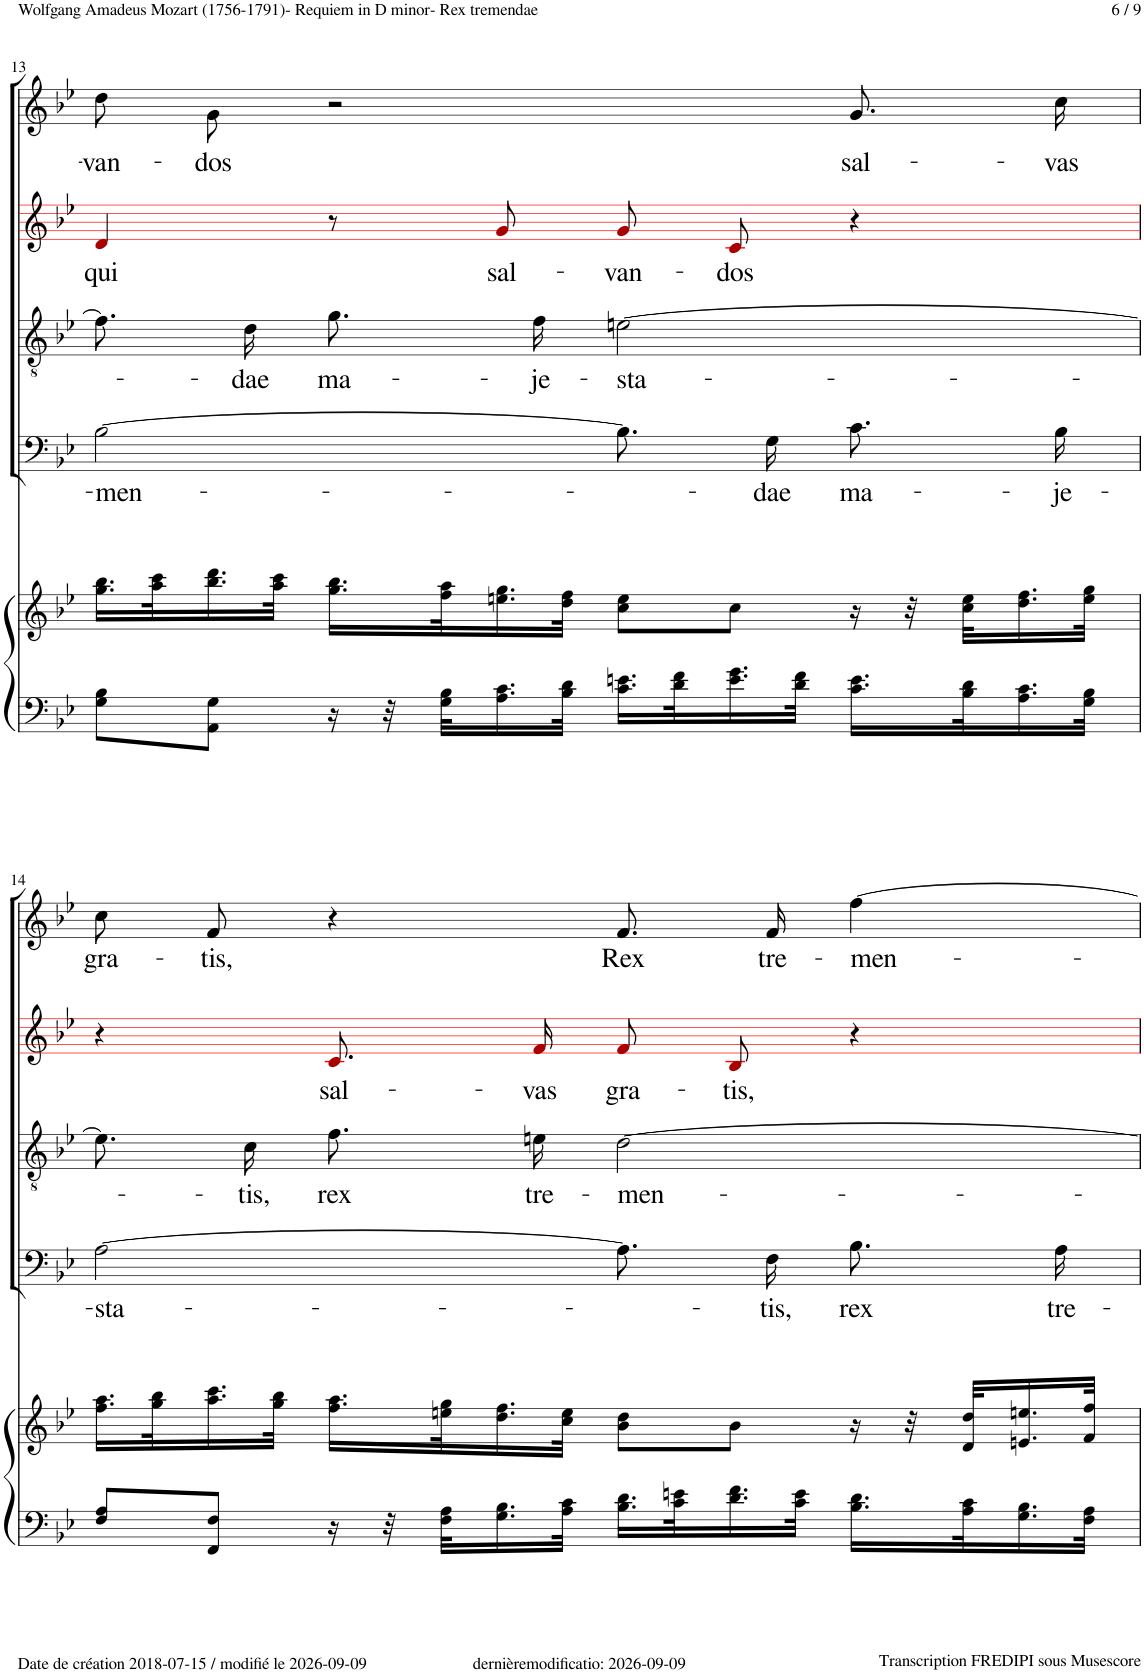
**kern	**kern	**kern	**text	**kern	**text	**kern	**text	**kern	**text
*part5	*part5	*part4	*part4	*part3	*part3	*part2	*part2	*part1	*part1
*staff6	*staff5	*staff4	*staff4	*staff3	*staff3	*staff2	*staff2	*staff1	*staff1
*I"Piano	*	*I"Bass	*	*I"Tenor	*	*I"Alto	*	*I"Soprano	*
*I'Pno	*	*	*	*	*	*	*	*	*
!!LO:PB:g=z
*clefF4	*clefG2	*clefF4	*	*clefGv2	*	*clefG2	*	*clefG2	*
*	*	*	*	*	*	*ITrd1c2	*	*	*
*k[b-e-]	*k[b-e-]	*k[b-e-]	*	*k[b-e-]	*	*k[b-e-]	*	*k[b-e-]	*
*M8/8	*M8/8	*M8/8	*	*M8/8	*	*M8/8	*	*M8/8	*
*met(c)	*met(c)	*met(c)	*	*met(c)	*	*met(c)	*	*met(c)	*
=13	=13	=13	=13	=13	=13	=13	=13	=13	=13
!	!	!	!LO:LY:b	!	!	!	!LO:LY:b	!	!LO:LY:b
8G\ 8B-\L	16.gg\ 16.bb-\LL	[2B-!\	-men-	8.f!\L]	.	4d!i/	qui	8dd!\L	-van-
.	32aa\ 32ccc\K	.	.	.	.	.	.	.	.
!	!	!	!	!	!	!	!	!	!LO:LY:b
8AA\ 8G\J	16.bb-\ 16.ddd\	.	.	.	.	.	.	8g!\J	-dos
!	!	!	!	!	!LO:LY:b	!	!	!	!
.	.	.	.	16d!\K	-dae	.	.	.	.
.	32aa\ 32ccc\JJk	.	.	.	.	.	.	.	.
!	!	!	!	!	!LO:LY:b	!	!	!	!
16r	16.gg\ 16.bb-\LL	.	.	8.g!\	ma-	8r	.	2r	.
32r	.	.	.	.	.	.	.	.	.
32G\ 32B-\KLL	32ff\ 32aa\K	.	.	.	.	.	.	.	.
!	!	!	!	!	!	!	!LO:LY:b	!	!
16.A\ 16.c\	16.een\ 16.gg\	.	.	.	.	8g!i/L	sal-	.	.
!	!	!	!	!	!LO:LY:b	!	!	!	!
.	.	.	.	16f!\Jk	-je-	.	.	.	.
32B-\ 32d\JJk	32dd\ 32ff\JJk	.	.	.	.	.	.	.	.
!	!	!	!	!	!LO:LY:b	!	!LO:LY:b	!	!
16.c\ 16.en\LL	8cc\ 8ee\L	8.B-!\L]	.	[2en!\	-sta-	8g!i/	-van-	.	.
32d\ 32f\K	.	.	.	.	.	.	.	.	.
!	!	!	!	!	!	!	!LO:LY:b	!	!
16.e\ 16.g\	8cc\J	.	.	.	.	8c!i/J	-dos	.	.
!	!	!	!LO:LY:b	!	!	!	!	!	!
.	.	16G!\K	-dae	.	.	.	.	.	.
32d\ 32f\JJk	.	.	.	.	.	.	.	.	.
!	!	!	!LO:LY:b	!	!	!	!	!	!LO:LY:b
16.c\ 16.e\LL	16r	8.c!\	ma-	.	.	4r	.	8.g!/L	sal-
.	32r	.	.	.	.	.	.	.	.
32B-\ 32d\K	32cc\ 32ee\KLL	.	.	.	.	.	.	.	.
16.A\ 16.c\	16.dd\ 16.ff\	.	.	.	.	.	.	.	.
!	!	!	!LO:LY:b	!	!	!	!	!	!LO:LY:b
.	.	16B-!\Jk	-je-	.	.	.	.	16cc!/Jk	-vas
32G\ 32B-\JJk	32ee\ 32gg\JJk	.	.	.	.	.	.	.	.
!!LO:LB:g=z
=14	=14	=14	=14	=14	=14	=14	=14	=14	=14
!	!	!	!LO:LY:b	!	!	!	!	!	!LO:LY:b
8F/ 8A/L	16.ff\ 16.aa\LL	[2A!\	-sta-	8.e!\L]	.	4r	.	8cc!/L	gra-
.	32gg\ 32bb-\K	.	.	.	.	.	.	.	.
!	!	!	!	!	!	!	!	!	!LO:LY:b
8FF/ 8F/J	16.aa\ 16.ccc\	.	.	.	.	.	.	8f!/J	-tis,
!	!	!	!	!	!LO:LY:b	!	!	!	!
.	.	.	.	16c!\K	-tis,	.	.	.	.
.	32gg\ 32bb-\JJk	.	.	.	.	.	.	.	.
!	!	!	!	!	!LO:LY:b	!	!LO:LY:b	!	!
16r	16.ff\ 16.aa\LL	.	.	8.f!\	rex	8.c!i/L	sal-	4r	.
32r	.	.	.	.	.	.	.	.	.
32F\ 32A\KLL	32een\ 32gg\K	.	.	.	.	.	.	.	.
16.G\ 16.B-\	16.dd\ 16.ff\	.	.	.	.	.	.	.	.
!	!	!	!	!	!LO:LY:b	!	!LO:LY:b	!	!
.	.	.	.	16en!\Jk	tre-	16f!i/K	-vas	.	.
32A\ 32c\JJk	32cc\ 32ee\JJk	.	.	.	.	.	.	.	.
!	!	!	!	!	!LO:LY:b	!	!LO:LY:b	!	!LO:LY:b
16.B-\ 16.d\LL	8b-\ 8dd\L	8.A!\L]	.	[2d!\	-men-	8f!i/	gra-	8.f!/L	Rex
32c\ 32en\K	.	.	.	.	.	.	.	.	.
!	!	!	!	!	!	!	!LO:LY:b	!	!
16.d\ 16.f\	8b-\J	.	.	.	.	8B-!i/J	-tis,	.	.
!	!	!	!LO:LY:b	!	!	!	!	!	!LO:LY:b
.	.	16F!\K	-tis,	.	.	.	.	16f!/Jk	tre-
32c\ 32e\JJk	.	.	.	.	.	.	.	.	.
!	!	!	!LO:LY:b	!	!	!	!	!	!LO:LY:b
16.B-\ 16.d\LL	16r	8.B-!\	rex	.	.	4r	.	[4ff!\	-men-
.	32r	.	.	.	.	.	.	.	.
32A\ 32c\K	32d/ 32dd/KLL	.	.	.	.	.	.	.	.
16.G\ 16.B-\	16.en/ 16.een/	.	.	.	.	.	.	.	.
!	!	!	!LO:LY:b	!	!	!	!	!	!
.	.	16A!\Jk	tre-	.	.	.	.	.	.
32F\ 32A\JJk	32f/ 32ff/JJk	.	.	.	.	.	.	.	.
=	=	=	=	=	=	=	=	=	=
*-	*-	*-	*-	*-	*-	*-	*-	*-	*-
